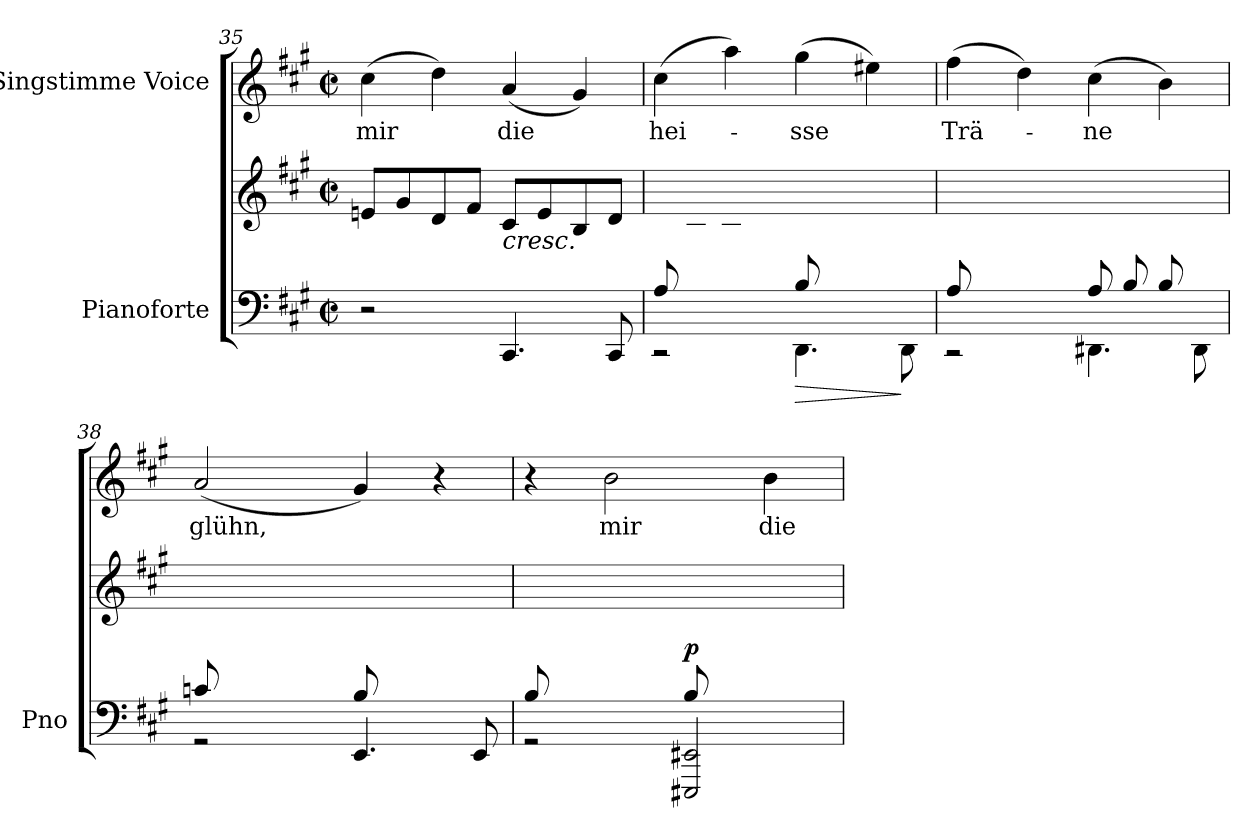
**kern	**kern	**dynam	**kern	**text
*part2	*part2	*part2	*part1	*part1
*staff3	*staff2	*staff2/3	*staff1	*staff1
*I"Pianoforte	*	*	*I"Singstimme Voice	*
*I'Pno	*	*	*	*
*clefF4	*clefG2	*	*clefG2	*
*k[f#c#g#]	*k[f#c#g#]	*	*k[f#c#g#]	*
*M2/2	*M2/2	*	*M2/2	*
*met(c|)	*met(c|)	*	*met(c|)	*
=35	=35	=35	=35	=35
!	!	!	!	!LO:LY:b
2r	8en/L	.	(>4cc#\	mir
.	8g#/	.	.	.
.	8d/	.	4dd\)	.
.	8f#/J	.	.	.
!	!LO:TX:b:i:t=cresc.	!	!	!
!	!	!	!	!LO:LY:b
4.CC#/	8c#/L	.	(<4a/	die
.	8e/	.	.	.
.	8B/	.	4g#/)	.
8CC#/	8d/J	.	.	.
=36	=36	=36	=36	=36
*^	*^	*	*	*
!	!	!	!	!	!	!LO:LY:b
8A/L	2r	1ryy	8ryy	.	(>4cc#\	hei-
4.ryy	.	.	8c#\	.	.	.
.	.	.	8c#\	.	4aa\)	.
.	.	.	8f#\J	.	.	.
!	!	!	!	!LO:HP:b=2	!	!LO:LY:b
8B/L	4.DD\	.	8ryy	>	(>4gg#\	-sse
4.ryy	.	.	8e#X\	.	.	.
.	.	.	8e#\	.	4ee#X\)	.
.	8DD\	.	8g#\J	]	.	.
=37	=37	=37	=37	=37	=37	=37
!	!	!	!	!	!	!LO:LY:b
8A/L	2r	1ryy	8ryy	.	(>4ff#\	Trä-
4.ryy	.	.	8d\	.	.	.
.	.	.	8d\	.	4dd\)	.
.	.	.	8f#\J	.	.	.
!	!	!	!	!	!	!LO:LY:b
8A/L	4.DD#X\	.	4.ryy	.	(>4cc#\	-ne
8B/	.	.	.	.	.	.
8B/	.	.	.	.	4b\)	.
8ryy	8DD#\	.	8f#\J	.	.	.
!!LO:LB:g=z
=38	=38	=38	=38	=38	=38	=38
!	!	!	!	!	!	!LO:LY:b
*	*	*v	*v	*	*	*
8cn/L	2rGG	8ryy	.	(<2a/	glühn,
4.ryy	.	8f#\	.	.	.
.	.	8f#\	.	.	.
.	.	8a\J	.	.	.
8B/L	4.EE/	8ryy	.	4g#/)	.
4.ryy	.	8e\	.	.	.
.	.	8e\	.	4r	.
.	8EE/	8g#\J	.	.	.
=39	=39	=39	=39	=39	=39
8B/L	2rGG	8ryy	.	4r	.
4.ryy	.	8d#X\	.	.	.
!	!	!	!	!	!LO:LY:b
.	.	8d#\	.	2b\	mir
.	.	8g#\J	.	.	.
!	!	!	!LO:DY:b	!	!
8B/L	2EEE#X/ 2EE#X/	8ryy	p	.	.
4.ryy	.	8dn\	.	.	.
!	!	!	!	!	!LO:LY:b
.	.	8d\	.	4b\	die
.	.	8g#\J	.	.	.
*v	*v	*	*	*	*
=	=	=	=	=
*-	*-	*-	*-	*-
